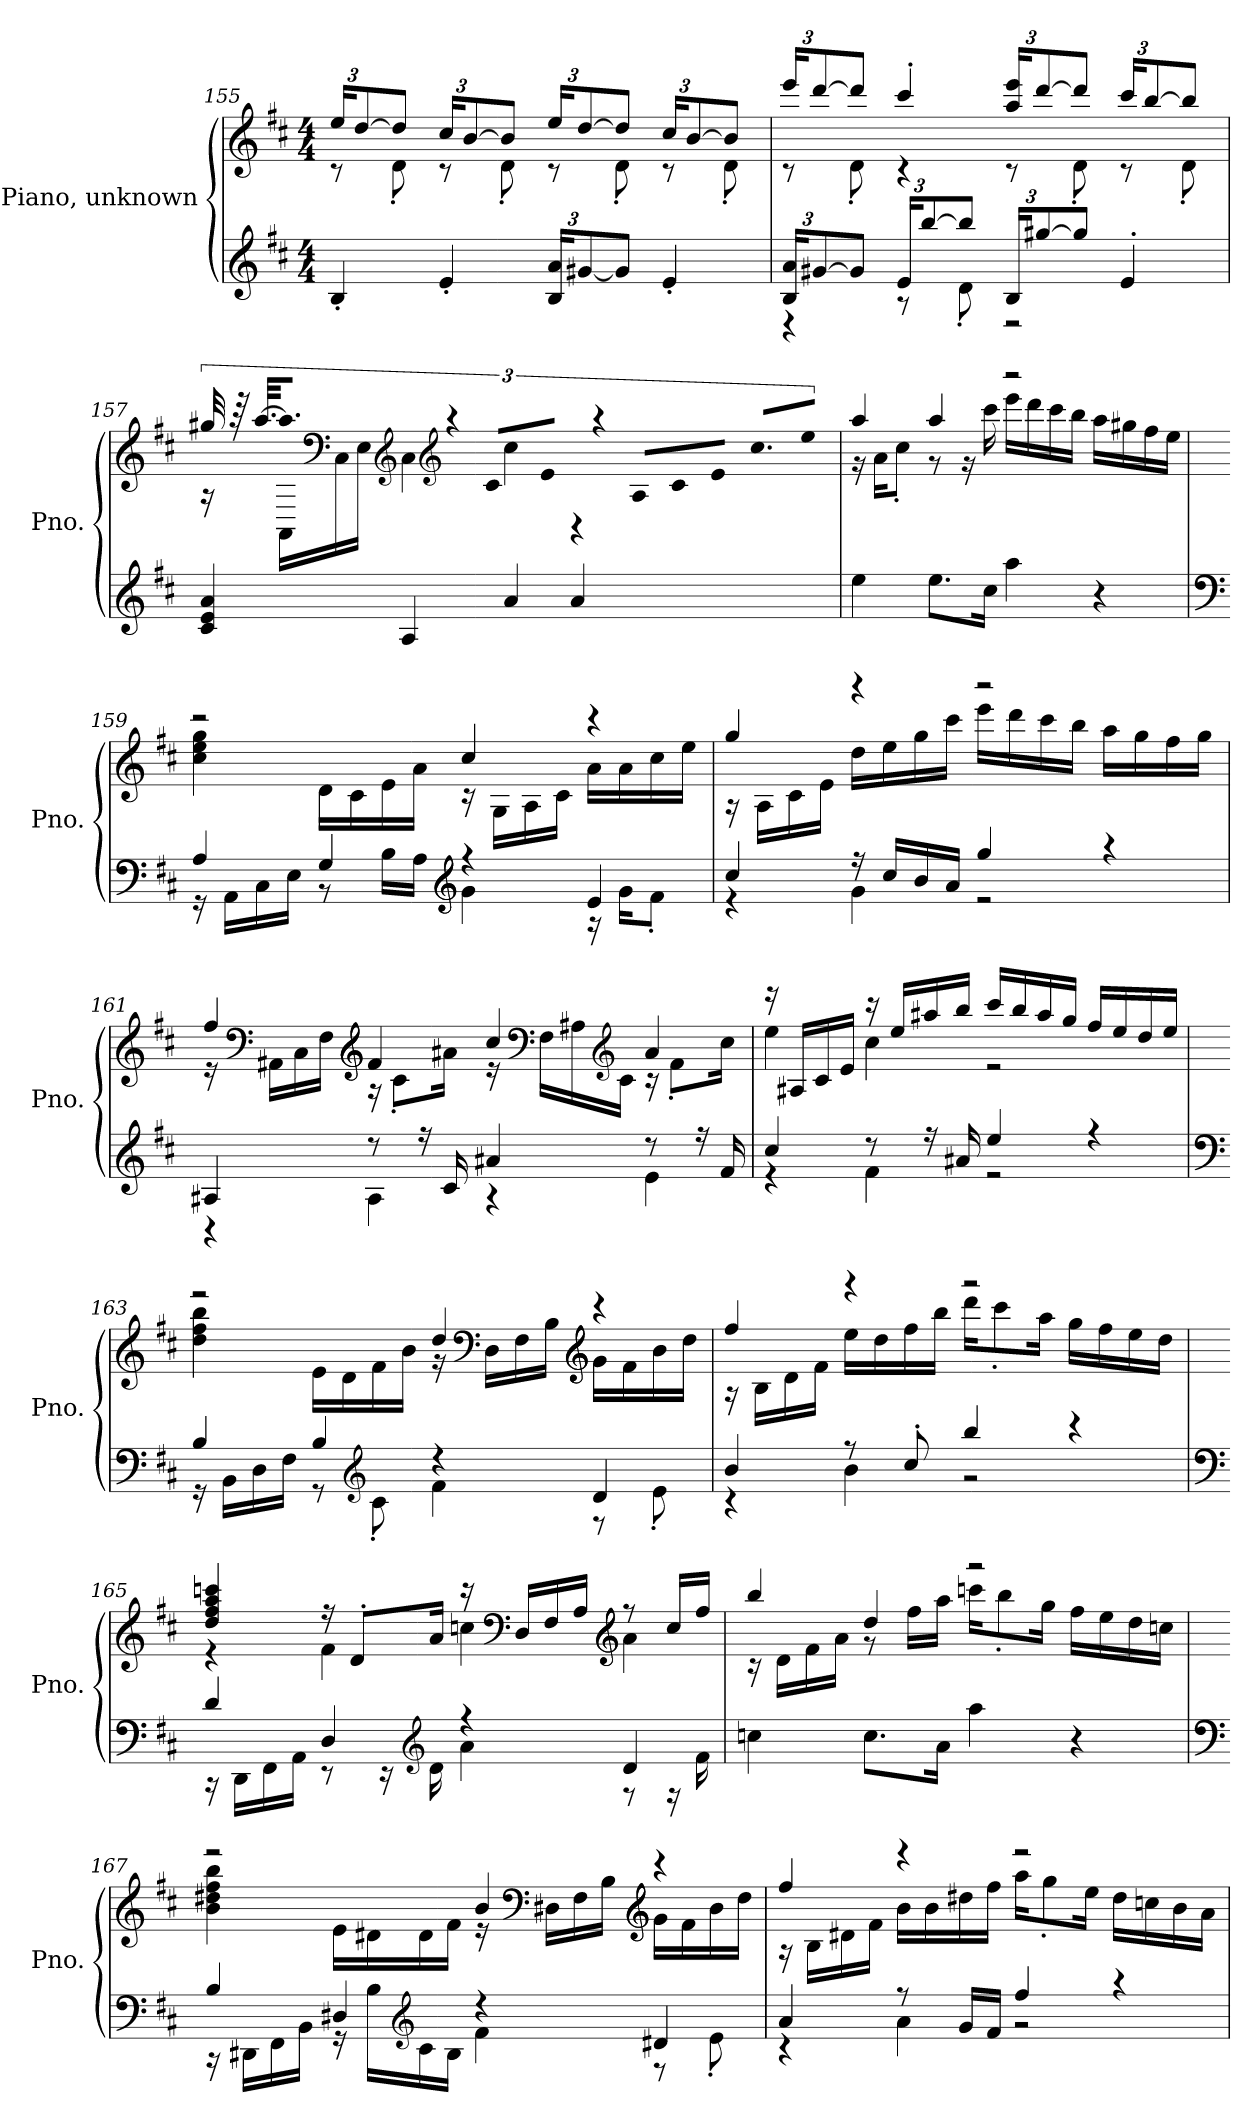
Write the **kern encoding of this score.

**kern	**kern
*part1	*part1
*staff2	*staff1
*I"Piano, unknown	*
*I'Pno.	*
*clefG2	*clefG2
*k[f#c#]	*k[f#c#]
*M4/4	*M4/4
*	*Xbrackettup
=155	=155
*	*^
4B'/	24ee/KL	8r
.	[12dd/	.
.	8dd/J]	8d'\
4e'/	24cc#/KL	8r
.	[12b/	.
.	8b/J]	8d'\
*Xbrackettup	*	*
24B/ 24a/KL	24ee/KL	8r
[12g#X/	[12dd/	.
8g#/J]	8dd/J]	8d'\
4e'/	24cc#/KL	8r
.	[12b/	.
.	8b/J]	8d'\
!!LO:LB:g=z	!!
=156	=156	=156
*^	*	*
24B/ 24a/KL	4r	24eee/KL	8r
[12g#X/	.	[12ddd/	.
8g#/J]	.	8ddd/J]	8d'\
24e/KL	8r	4ccc#'/	4r
[12bb/	.	.	.
8bb/J]	8d'\	.	.
24B/KL	2r	24aa/ 24eee/KL	8r
[12gg#X/	.	[12ddd/	.
8gg#/J]	.	8ddd/J]	8d'\
4e'/	.	24ccc#/KL	8r
.	.	[12bb/	.
.	.	8bb/J]	8d'\
*v	*v	*	*
=157	=157	=157
*	*brackettup	*
4c#/ 4e/ 4a/	48gg#X/	16r
.	96r	.
.	[48.aa/KKL	.
.	8.aa/J]	16AA\LL
*	*clefF4	*
.	.	16C#\
.	.	16E\JJ
*	*clefG2	*
4A/	8r	4a\
.	16c#/LL	.
.	16e/JJ	.
4a/	16r	4cc#\
.	16A/LL	.
.	16c#/	.
.	16e/JJ	.
4a/	8.cc#/L	4r
.	16ee/Jk	.
!!LO:PB:g=z	!!
=158	=158	=158
4ee\	4aa/	16r
.	.	16a\KL
.	.	8cc#'\J
8.ee\L	4aa/	8r
.	.	16r
16cc#\Jk	.	16ccc#\
4aa\	2r	16eee\LL
.	.	16ddd\
.	.	16ccc#\
.	.	16bb\JJ
4r	.	16aa\LL
.	.	16gg#X\
.	.	16ff#\
.	.	16ee\JJ
=159	=159	=159
*clefF4	*	*
*^	*	*
4A/	16r	2r	4cc#\ 4ee\ 4gg\
.	16AA\LL	.	.
.	16C#\	.	.
.	16E\JJ	.	.
4G/	8r	.	16d\LL
.	.	.	16c#\
.	16B\LL	.	16e\
.	16A\JJ	.	16a\JJ
*clefG2	*	*	*
4r	4g\	4cc#/	16r
.	.	.	16G\LL
.	.	.	16A\
.	.	.	16c#\JJ
4e/	16r	4r	16a\LL
.	16g\KL	.	16a\
.	8f#'\J	.	16cc#\
.	.	.	16ee\JJ
!!LO:LB:g=z	!!
=160	=160	=160	=160
4cc#/	4r	4gg/	16r
.	.	.	16A\LL
.	.	.	16c#\
.	.	.	16e\JJ
16r	4g\	4r	16dd\LL
16cc#/LL	.	.	16ee\
16b/	.	.	16gg\
16a/JJ	.	.	16ccc#\JJ
4gg/	2r	2r	16eee\LL
.	.	.	16ddd\
.	.	.	16ccc#\
.	.	.	16bb\JJ
4r	.	.	16aa\LL
.	.	.	16gg\
.	.	.	16ff#\
.	.	.	16gg\JJ
=161	=161	=161	=161
4A#X/	4r	4ff#/	16r
*	*	*clefF4	*
.	.	.	16AA#X\LL
.	.	.	16C#\
.	.	.	16F#\JJ
*	*	*clefG2	*
8r	4A#\	4f#/	16r
.	.	.	8c#'\L
16r	.	.	.
16c#/	.	.	16a#X\Jk
4a#X/	4r	4cc#/	16r
*	*	*clefF4	*
.	.	.	16F#\LL
.	.	.	16A#X\
*	*	*clefG2	*
.	.	.	16c#\JJ
8r	4e\	4a#/	16r
.	.	.	8f#'\L
16r	.	.	.
16f#/	.	.	16cc#\Jk
!!LO:LB:g=z	!!
=162	=162	=162	=162
4cc#/	4r	16r	4ee\
.	.	16A#X/LL	.
.	.	16c#/	.
.	.	16e/JJ	.
8r	4f#\	16r	4cc#\
.	.	16ee/LL	.
16r	.	16aa#X/	.
16a#X/	.	16bb/JJ	.
4ee/	2r	16ccc#/LL	2r
.	.	16bb/	.
.	.	16aa#/	.
.	.	16gg/JJ	.
4r	.	16ff#/LL	.
.	.	16ee/	.
.	.	16dd/	.
.	.	16ee/JJ	.
=163	=163	=163	=163
*clefF4	*	*	*
4B/	16r	2r	4dd\ 4ff#\ 4bb\
.	16BB\LL	.	.
.	16D\	.	.
.	16F#\JJ	.	.
4B/	8r	.	16e\LL
.	.	.	16d\
*clefG2	*	*	*
.	8c#'\	.	16f#\
.	.	.	16b\JJ
4r	4f#\	4dd/	16r
*	*	*clefF4	*
.	.	.	16D\LL
.	.	.	16F#\
.	.	.	16B\JJ
*	*	*clefG2	*
4d/	8r	4r	16g\LL
.	.	.	16f#\
.	8e'\	.	16b\
.	.	.	16dd\JJ
!!LO:LB:g=z	!!
=164	=164	=164	=164
4b/	4r	4ff#/	16r
.	.	.	16B\LL
.	.	.	16d\
.	.	.	16f#\JJ
8r	4b\	4r	16ee\LL
.	.	.	16dd\
8cc#'/	.	.	16ff#\
.	.	.	16bb\JJ
4bb/	2r	2r	16ddd\KL
.	.	.	8ccc#'\
.	.	.	16aa\Jk
4r	.	.	16gg\LL
.	.	.	16ff#\
.	.	.	16ee\
.	.	.	16dd\JJ
=165	=165	=165	=165
*clefF4	*	*	*
4d/	16r	4dd/ 4ff#/ 4aa/ 4cccn/	4r
.	16DD\LL	.	.
.	16FF#\	.	.
.	16AA\JJ	.	.
4D/	8r	16r	4f#\
.	.	8d'/L	.
.	16r	.	.
*clefG2	*	*	*
.	16d\	16a/Jk	.
4r	4a\	16r	4ccn\
*	*	*clefF4	*
.	.	16D/LL	.
.	.	16F#/	.
.	.	16A/JJ	.
*	*	*clefG2	*
4d/	8r	8r	4a\
.	16r	16cc/LL	.
.	16f#\	16ff#/JJ	.
*v	*v	*	*
!!LO:LB:g=z	!!
=166	=166	=166
4ccn\	4bb/	16r
.	.	16d\LL
.	.	16f#\
.	.	16a\JJ
8.cc\L	4dd/	8r
.	.	16ff#\LL
16a\Jk	.	16aa\JJ
4aa\	2r	16cccn\KL
.	.	8bb'\
.	.	16gg\Jk
4r	.	16ff#\LL
.	.	16ee\
.	.	16dd\
.	.	16ccn\JJ
=167	=167	=167
*clefF4	*	*
*^	*	*
4B/	16r	2r	4b\ 4dd#X\ 4ff#\ 4bb\
.	16DD#X\LL	.	.
.	16FF#\	.	.
.	16BB\JJ	.	.
4D#X/	16r	.	16e\LL
.	16B\LL	.	16d#X\
*clefG2	*	*	*
.	16c#\	.	16d#\
.	16B\JJ	.	16f#\JJ
4r	4f#\	4b/	16r
*	*	*clefF4	*
.	.	.	16D#X\LL
.	.	.	16F#\
.	.	.	16B\JJ
*	*	*clefG2	*
4d#X/	8r	4r	16g\LL
.	.	.	16f#\
.	8e'\	.	16b\
.	.	.	16dd#\JJ
!!LO:LB:g=z	!!
=168	=168	=168	=168
4a/	4r	4ff#/	16r
.	.	.	16B\LL
.	.	.	16d#X\
.	.	.	16f#\JJ
8r	4a\	4r	16b\LL
.	.	.	16b\
16g/LL	.	.	16dd#X\
16f#/JJ	.	.	16ff#\JJ
4ff#/	2r	2r	16aa\KL
.	.	.	8gg'\
.	.	.	16ee\Jk
4r	.	.	16dd#\LL
.	.	.	16ccn\
.	.	.	16b\
.	.	.	16a\JJ
*v	*v	*	*
*	*v	*v
=	=
*-	*-
